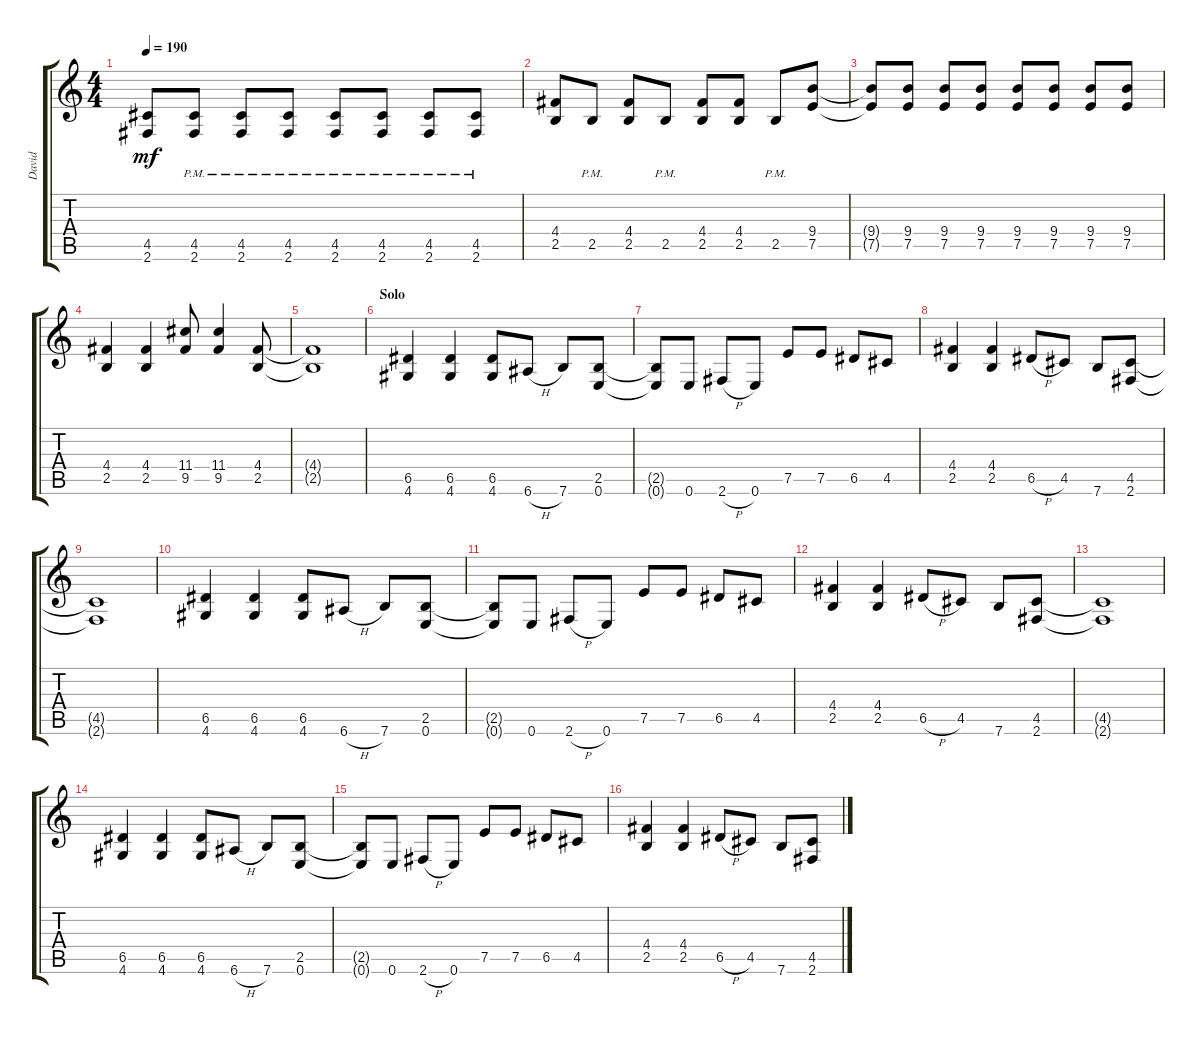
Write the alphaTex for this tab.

\track ("David" "David") {instrument distortionguitar}
\staff {score tabs}
\tuning (E4 B3 G3 D3 A2 E2) {hide}
\ts (4 4)
\tempo 190
\clef g2
\ks c
(4.5{t} 2.6{t}).8{dy mf} (4.5{pm} 2.6{pm}).8 (4.5{pm} 2.6{pm}).8 (4.5{pm} 2.6{pm}).8 (4.5{pm} 2.6{pm}).8 (4.5{pm} 2.6{pm}).8 (4.5{pm} 2.6{pm}).8 (4.5{pm} 2.6{pm}).8 |
(4.4 2.5).8 2.5{pm}.8 (4.4 2.5).8 2.5{pm}.8 (4.4 2.5).8 (4.4 2.5).8 2.5{pm}.8 (9.4 7.5).8 |
(9.4{t} 7.5{t}).8 (9.4 7.5).8 (9.4 7.5).8 (9.4 7.5).8 (9.4 7.5).8 (9.4 7.5).8 (9.4 7.5).8 (9.4 7.5).8 |
(4.4 2.5).4 (4.4 2.5).4 (11.4 9.5).8 (11.4 9.5).4 (4.4 2.5).8 |
(4.4{t} 2.5{t}).1 |
\section ("" "Solo")
(6.5 4.6).4 (6.5 4.6).4 (6.5 4.6).8 6.6{h}.8 7.6.8 (2.5 0.6).8 |
(2.5{t} 0.6{t}).8 0.6.8 2.6{h}.8 0.6.8 7.5.8 7.5.8 6.5.8 4.5.8 |
(4.4 2.5).4 (4.4 2.5).4 6.5{h}.8 4.5.8 7.6.8 (4.5 2.6).8 |
(4.5{t} 2.6{t}).1 |
(6.5 4.6).4 (6.5 4.6).4 (6.5 4.6).8 6.6{h}.8 7.6.8 (2.5 0.6).8 |
(2.5{t} 0.6{t}).8 0.6.8 2.6{h}.8 0.6.8 7.5.8 7.5.8 6.5.8 4.5.8 |
(4.4 2.5).4 (4.4 2.5).4 6.5{h}.8 4.5.8 7.6.8 (4.5 2.6).8 |
(4.5{t} 2.6{t}).1 |
(6.5 4.6).4 (6.5 4.6).4 (6.5 4.6).8 6.6{h}.8 7.6.8 (2.5 0.6).8 |
(2.5{t} 0.6{t}).8 0.6.8 2.6{h}.8 0.6.8 7.5.8 7.5.8 6.5.8 4.5.8 |
(4.4 2.5).4 (4.4 2.5).4 6.5{h}.8 4.5.8 7.6.8 (4.5 2.6).8
